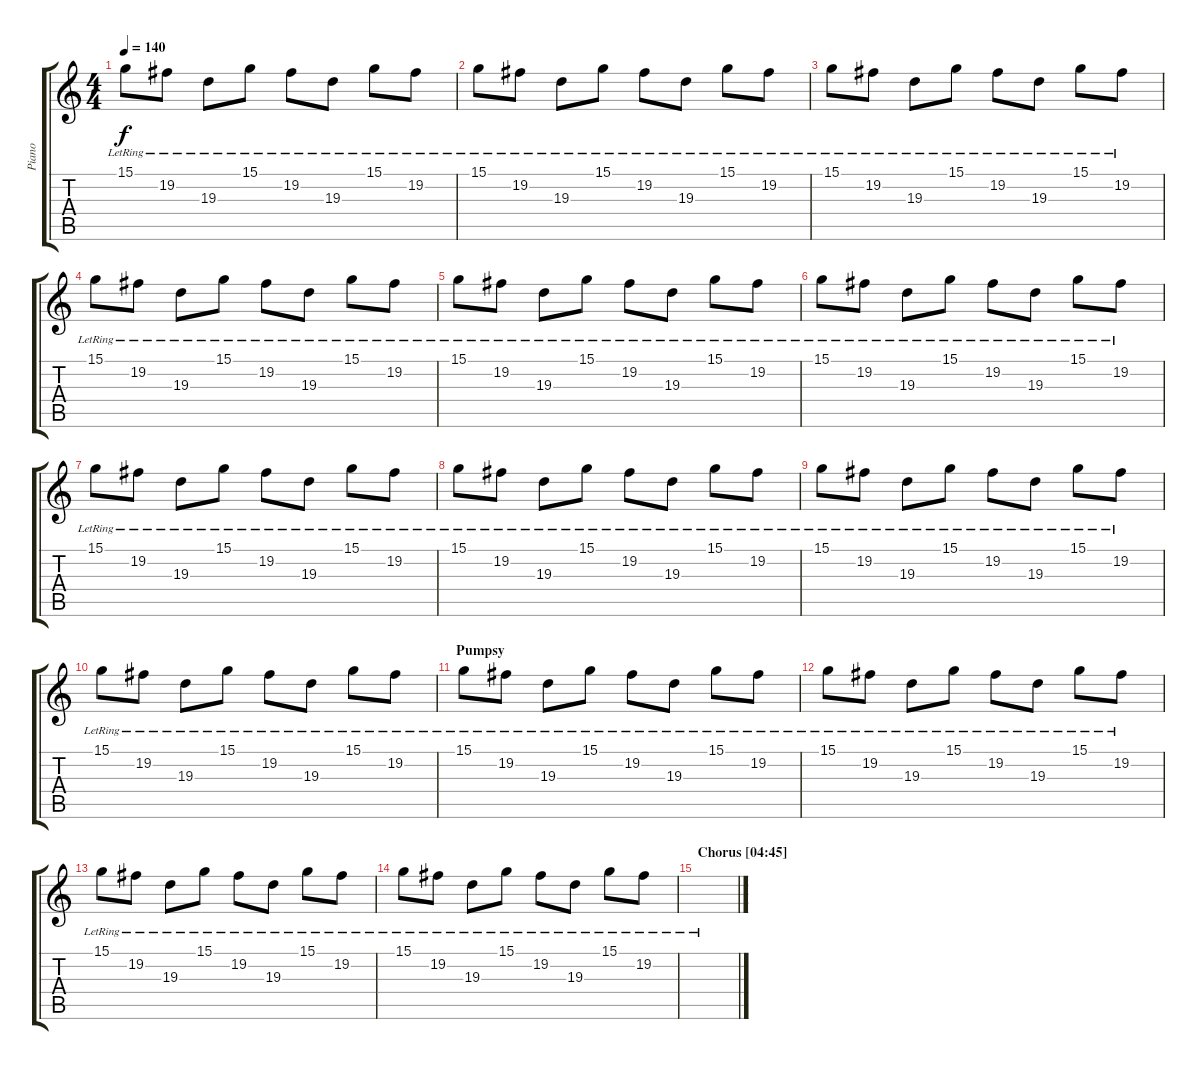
\track ("Piano" "Piano") {instrument acousticgrandpiano}
\staff {score tabs}
\tuning (E4 B3 G3 D3 A2 E2) {hide}
\ts (4 4)
\tempo 140
\clef g2
\ks c
15.1{lr}.8{dy f} 19.2{lr}.8 19.3{lr}.8 15.1{lr}.8 19.2{lr}.8 19.3{lr}.8 15.1{lr}.8 19.2{lr}.8 |
15.1{lr}.8 19.2{lr}.8 19.3{lr}.8 15.1{lr}.8 19.2{lr}.8 19.3{lr}.8 15.1{lr}.8 19.2{lr}.8 |
\section ("" "")
15.1{lr}.8 19.2{lr}.8 19.3{lr}.8 15.1{lr}.8 19.2{lr}.8 19.3{lr}.8 15.1{lr}.8 19.2{lr}.8 |
15.1{lr}.8 19.2{lr}.8 19.3{lr}.8 15.1{lr}.8 19.2{lr}.8 19.3{lr}.8 15.1{lr}.8 19.2{lr}.8 |
15.1{lr}.8 19.2{lr}.8 19.3{lr}.8 15.1{lr}.8 19.2{lr}.8 19.3{lr}.8 15.1{lr}.8 19.2{lr}.8 |
15.1{lr}.8 19.2{lr}.8 19.3{lr}.8 15.1{lr}.8 19.2{lr}.8 19.3{lr}.8 15.1{lr}.8 19.2{lr}.8 |
15.1{lr}.8 19.2{lr}.8 19.3{lr}.8 15.1{lr}.8 19.2{lr}.8 19.3{lr}.8 15.1{lr}.8 19.2{lr}.8 |
\section ("" "")
15.1{lr}.8 19.2{lr}.8 19.3{lr}.8 15.1{lr}.8 19.2{lr}.8 19.3{lr}.8 15.1{lr}.8 19.2{lr}.8 |
15.1{lr}.8 19.2{lr}.8 19.3{lr}.8 15.1{lr}.8 19.2{lr}.8 19.3{lr}.8 15.1{lr}.8 19.2{lr}.8 |
15.1{lr}.8 19.2{lr}.8 19.3{lr}.8 15.1{lr}.8 19.2{lr}.8 19.3{lr}.8 15.1{lr}.8 19.2{lr}.8 |
\section ("" "Pumpsy")
15.1{lr}.8 19.2{lr}.8 19.3{lr}.8 15.1{lr}.8 19.2{lr}.8 19.3{lr}.8 15.1{lr}.8 19.2{lr}.8 |
15.1{lr}.8 19.2{lr}.8 19.3{lr}.8 15.1{lr}.8 19.2{lr}.8 19.3{lr}.8 15.1{lr}.8 19.2{lr}.8 |
15.1{lr}.8 19.2{lr}.8 19.3{lr}.8 15.1{lr}.8 19.2{lr}.8 19.3{lr}.8 15.1{lr}.8 19.2{lr}.8 |
15.1{lr}.8 19.2{lr}.8 19.3{lr}.8 15.1{lr}.8 19.2{lr}.8 19.3{lr}.8 15.1{lr}.8 19.2{lr}.8 |
\section ("" "Chorus [04:45]")
